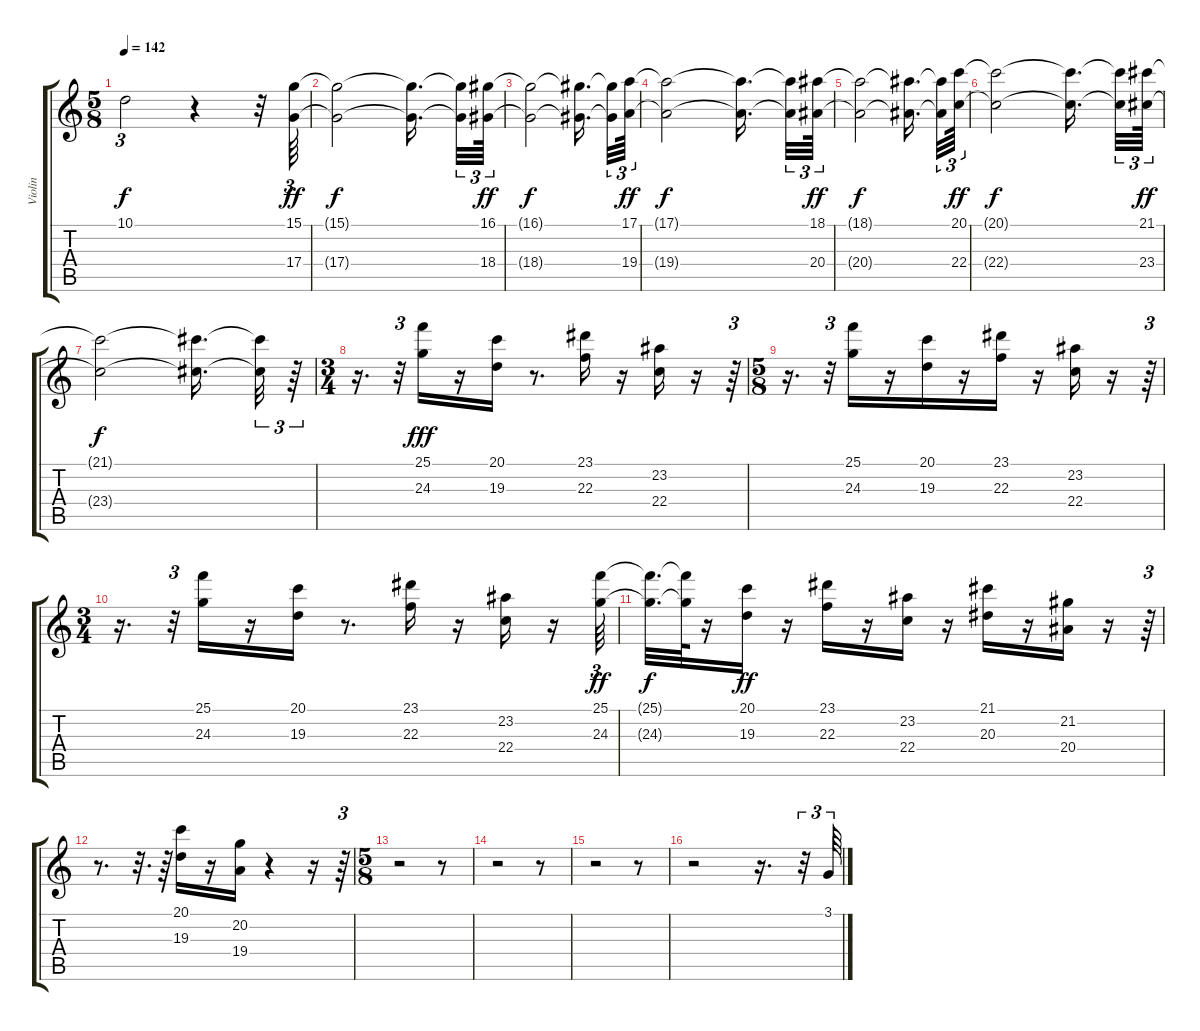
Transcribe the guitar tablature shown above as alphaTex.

\track ("Violin                              " "Violin    ") {instrument stringensemble1}
\staff {score tabs}
\tuning (E4 B3 G3 D3 A2 E2) {hide}
\ts (5 8)
\tempo 142
\clef g2
\ks c
10.1{t}.2{tu (3 2) dy f} r.4 r.32 (15.1 17.4).64{tu (3 2) dy ff} |
(15.1{t} 17.4{t}).2{dy f} (15.1{t} 17.4{t}).16{d} (15.1{t} 17.4{t}).32{tu (3 2)} (16.1 18.4).64{tu (3 2) dy ff} |
(16.1{t} 18.4{t}).2{dy f} (16.1{t} 18.4{t}).16{d} (16.1{t} 18.4{t}).32{tu (3 2)} (17.1 19.4).64{tu (3 2) dy ff} |
(17.1{t} 19.4{t}).2{dy f} (17.1{t} 19.4{t}).16{d} (17.1{t} 19.4{t}).32{tu (3 2)} (18.1 20.4).64{tu (3 2) dy ff} |
(18.1{t} 20.4{t}).2{dy f} (18.1{t} 20.4{t}).16{d} (18.1{t} 20.4{t}).32{tu (3 2)} (20.1 22.4).64{tu (3 2) dy ff} |
(20.1{t} 22.4{t}).2{dy f} (20.1{t} 22.4{t}).16{d} (20.1{t} 22.4{t}).32{tu (3 2)} (21.1 23.4).64{tu (3 2) dy ff} |
(21.1{t} 23.4{t}).2{dy f} (21.1{t} 23.4{t}).16{d} (21.1{t} 23.4{t}).32{tu (3 2)} r.64{tu (3 2)} |
\ts (3 4)
r.16{d} r.32{tu (3 2)} (25.1 24.3).16{dy fff} r.16 (20.1 19.3).16 r.8{d} (23.1 22.3).16 r.16 (23.2 22.4).16 r.16 r.64{tu (3 2)} |
\ts (5 8)
r.16{d} r.32{tu (3 2)} (25.1 24.3).16 r.16 (20.1 19.3).16 r.16 (23.1 22.3).16 r.16 (23.2 22.4).16 r.16 r.64{tu (3 2)} |
\ts (3 4)
r.16{d} r.32{tu (3 2)} (25.1 24.3).16 r.16 (20.1 19.3).16 r.8{d} (23.1 22.3).16 r.16 (23.2 22.4).16 r.16 (25.1 24.3).64{tu (3 2) dy ff} |
(25.1{t} 24.3{t}).32{d dy f} (25.1{t} 24.3{t}).64 r.16 (20.1 19.3).16{dy ff} r.16 (23.1 22.3).16 r.16 (23.2 22.4).16 r.16 (21.1 20.3).16 r.16 (21.2 20.4).16 r.16 r.64{tu (3 2)} |
r.8{d} r.32{d} r.64 (20.1 19.3).16 r.16 (20.2 19.4).16 r.4 r.16 r.64{tu (3 2)} |
\ts (5 8)
r.2 r.8 |
r.2 r.8 |
r.2 r.8 |
r.2 r.16{d} r.32{tu (3 2)} 3.1.64{tu (3 2)}
